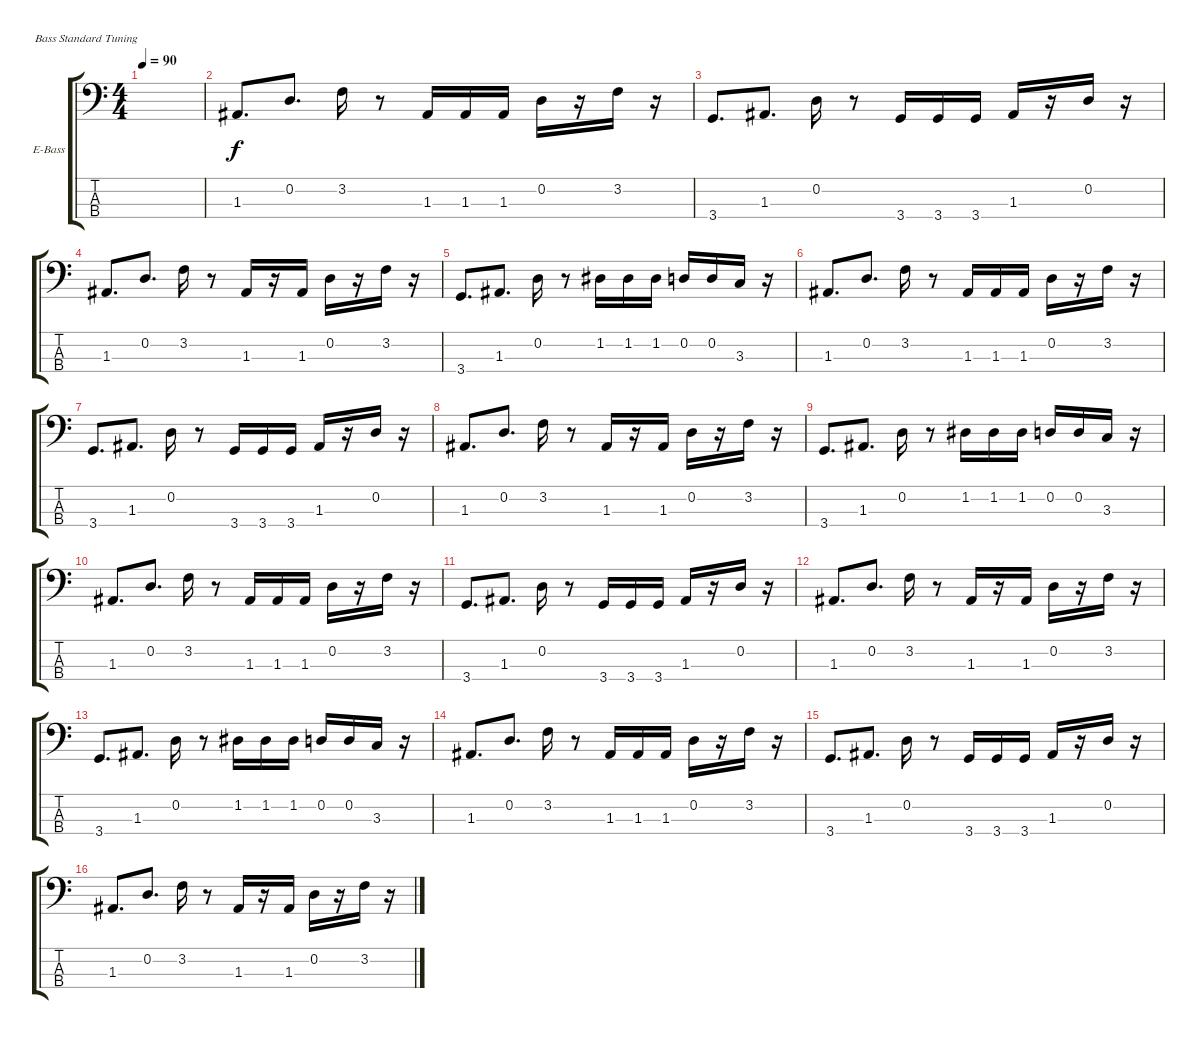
\defaultSystemsLayout 4
\bracketExtendMode groupsimilarinstruments
\firstSystemTrackNameOrientation horizontal
\otherSystemsTrackNameOrientation horizontal
\track ("Electric Bass" "E-Bass") {instrument electricbassfinger}
\staff {score tabs}
\tuning (G2 D2 A1 E1)
\ts (4 4)
\tempo 90
\clef f4
\scale
0.485477
\ks c
|
\scale
0.257261 1.3.8{d} 0.2.8{d} 3.2.16 r.8 1.3.16 1.3.16 1.3.16 0.2.16 r.16 3.2.16 r.16 |
\scale
0.257261 3.4.8{d} 1.3.8{d} 0.2.16 r.8 3.4.16 3.4.16 3.4.16 1.3.16 r.16 0.2.16 r.16 |
\scale
0.333333 1.3.8{d} 0.2.8{d} 3.2.16 r.8 1.3.16 r.16 1.3.16 0.2.16 r.16 3.2.16 r.16 |
\scale
0.333333 3.4.8{d} 1.3.8{d} 0.2.16 r.8 1.2.16 1.2.16 1.2.16 0.2.16 0.2.16 3.3.16 r.16 |
\scale
0.333333 1.3.8{d} 0.2.8{d} 3.2.16 r.8 1.3.16 1.3.16 1.3.16 0.2.16 r.16 3.2.16 r.16 |
\scale
0.333333 3.4.8{d} 1.3.8{d} 0.2.16 r.8 3.4.16 3.4.16 3.4.16 1.3.16 r.16 0.2.16 r.16 |
\scale
0.333333 1.3.8{d} 0.2.8{d} 3.2.16 r.8 1.3.16 r.16 1.3.16 0.2.16 r.16 3.2.16 r.16 |
\scale
0.333333 3.4.8{d} 1.3.8{d} 0.2.16 r.8 1.2.16 1.2.16 1.2.16 0.2.16 0.2.16 3.3.16 r.16 |
\scale
0.333333 1.3.8{d} 0.2.8{d} 3.2.16 r.8 1.3.16 1.3.16 1.3.16 0.2.16 r.16 3.2.16 r.16 |
\scale
0.333333 3.4.8{d} 1.3.8{d} 0.2.16 r.8 3.4.16 3.4.16 3.4.16 1.3.16 r.16 0.2.16 r.16 |
\scale
0.333333 1.3.8{d} 0.2.8{d} 3.2.16 r.8 1.3.16 r.16 1.3.16 0.2.16 r.16 3.2.16 r.16 |
\scale
0.333333 3.4.8{d} 1.3.8{d} 0.2.16 r.8 1.2.16 1.2.16 1.2.16 0.2.16 0.2.16 3.3.16 r.16 |
\scale
0.333333 1.3.8{d} 0.2.8{d} 3.2.16 r.8 1.3.16 1.3.16 1.3.16 0.2.16 r.16 3.2.16 r.16 |
\scale
0.333333 3.4.8{d} 1.3.8{d} 0.2.16 r.8 3.4.16 3.4.16 3.4.16 1.3.16 r.16 0.2.16 r.16 |
\scale
0.333333 1.3.8{d} 0.2.8{d} 3.2.16 r.8 1.3.16 r.16 1.3.16 0.2.16 r.16 3.2.16 r.16
